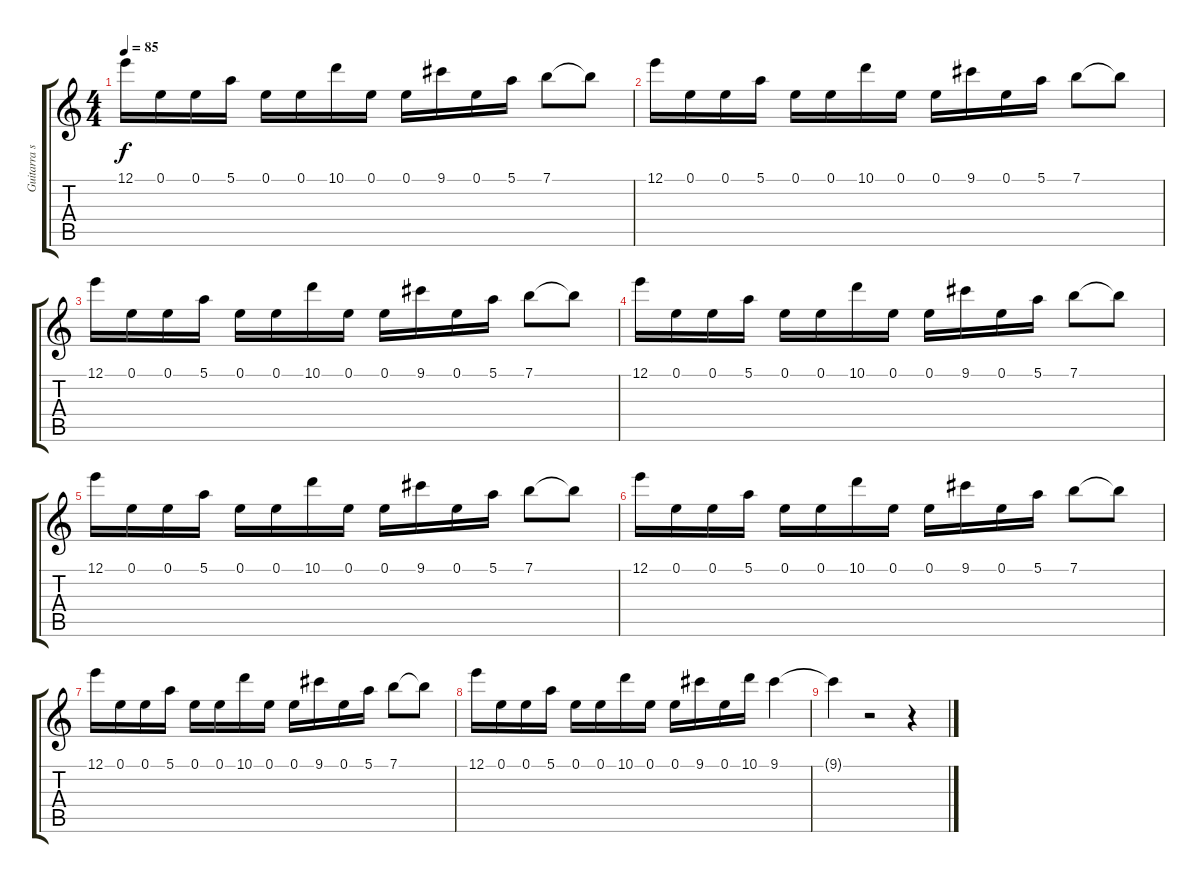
\track ("Guitarra solo" "Guitarra s") {instrument overdrivenguitar}
\staff {score tabs}
\tuning (E4 B3 G3 D3 A2 E2) {hide}
\ts (4 4)
\tempo 85
\clef g2
\ks c
12.1.16{dy f instrument overdrivenguitar} 0.1.16 0.1.16 5.1.16 0.1.16 0.1.16 10.1.16 0.1.16 0.1.16 9.1.16 0.1.16 5.1.16 7.1.8 7.1{t}.8 |
12.1.16 0.1.16 0.1.16 5.1.16 0.1.16 0.1.16 10.1.16 0.1.16 0.1.16 9.1.16 0.1.16 5.1.16 7.1.8 7.1{t}.8 |
12.1.16 0.1.16 0.1.16 5.1.16 0.1.16 0.1.16 10.1.16 0.1.16 0.1.16 9.1.16 0.1.16 5.1.16 7.1.8 7.1{t}.8 |
12.1.16 0.1.16 0.1.16 5.1.16 0.1.16 0.1.16 10.1.16 0.1.16 0.1.16 9.1.16 0.1.16 5.1.16 7.1.8 7.1{t}.8 |
12.1.16 0.1.16 0.1.16 5.1.16 0.1.16 0.1.16 10.1.16 0.1.16 0.1.16 9.1.16 0.1.16 5.1.16 7.1.8 7.1{t}.8 |
12.1.16 0.1.16 0.1.16 5.1.16 0.1.16 0.1.16 10.1.16 0.1.16 0.1.16 9.1.16 0.1.16 5.1.16 7.1.8 7.1{t}.8 |
12.1.16 0.1.16 0.1.16 5.1.16 0.1.16 0.1.16 10.1.16 0.1.16 0.1.16 9.1.16 0.1.16 5.1.16 7.1.8 7.1{t}.8 |
12.1.16 0.1.16 0.1.16 5.1.16 0.1.16 0.1.16 10.1.16 0.1.16 0.1.16 9.1.16 0.1.16 10.1.16 9.1.4 |
9.1{t}.4 r.2 r.4
